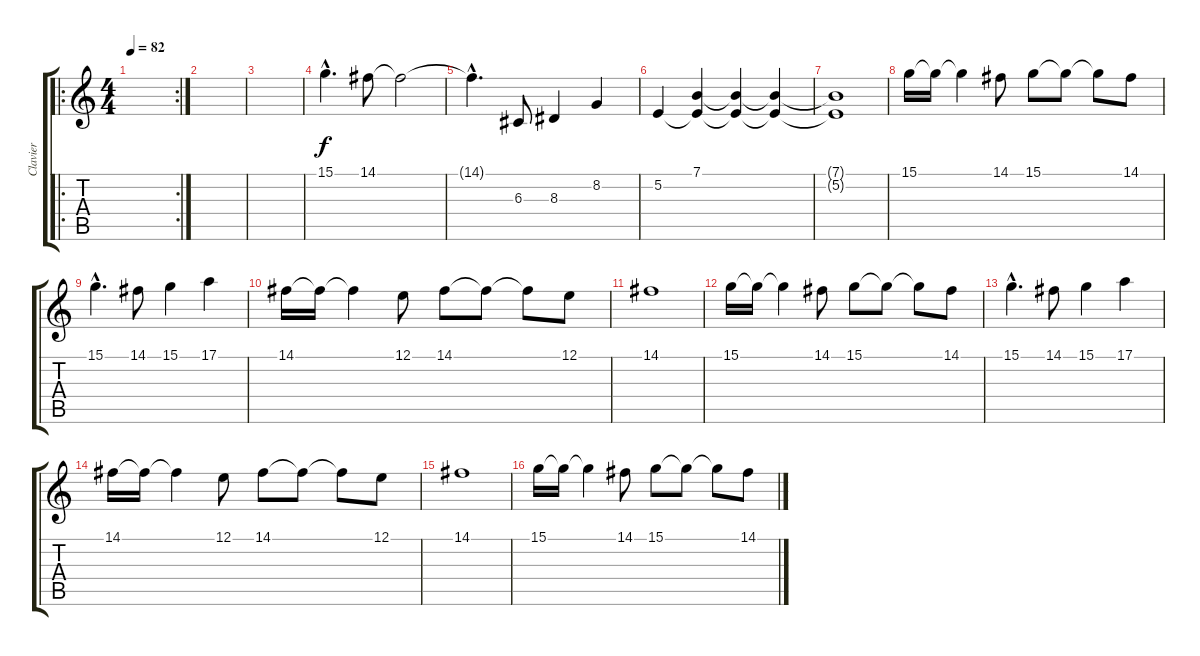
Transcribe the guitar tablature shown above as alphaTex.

\track ("Clavier" "Clavier") {instrument stringensemble1}
\staff {score tabs}
\tuning (E4 B3 G3 D3 A2 E2) {hide}
\ro
\rc 2
\ts (4 4)
\tempo 82
\clef g2
\ks c
|
|
|
15.1{hac}.4{d} 14.1.8 14.1{t}.2 |
14.1{hac t}.4{d} 6.3.8 8.3.4 8.2.4 |
5.2.4 (7.1 5.2{t}).4 (7.1{t} 5.2{t}).4 (7.1{t} 5.2{t}).4 |
(7.1{t} 5.2{t}).1 |
15.1.16 15.1{t}.16 15.1{t}.4 14.1.8 15.1.8 15.1{t}.8 15.1{t}.8 14.1.8 |
15.1{hac}.4{d} 14.1.8 15.1.4 17.1.4 |
14.1.16 14.1{t}.16 14.1{t}.4 12.1.8 14.1.8 14.1{t}.8 14.1{t}.8 12.1.8 |
14.1.1 |
15.1.16 15.1{t}.16 15.1{t}.4 14.1.8 15.1.8 15.1{t}.8 15.1{t}.8 14.1.8 |
15.1{hac}.4{d} 14.1.8 15.1.4 17.1.4 |
14.1.16 14.1{t}.16 14.1{t}.4 12.1.8 14.1.8 14.1{t}.8 14.1{t}.8 12.1.8 |
14.1.1 |
15.1.16 15.1{t}.16 15.1{t}.4 14.1.8 15.1.8 15.1{t}.8 15.1{t}.8 14.1.8
